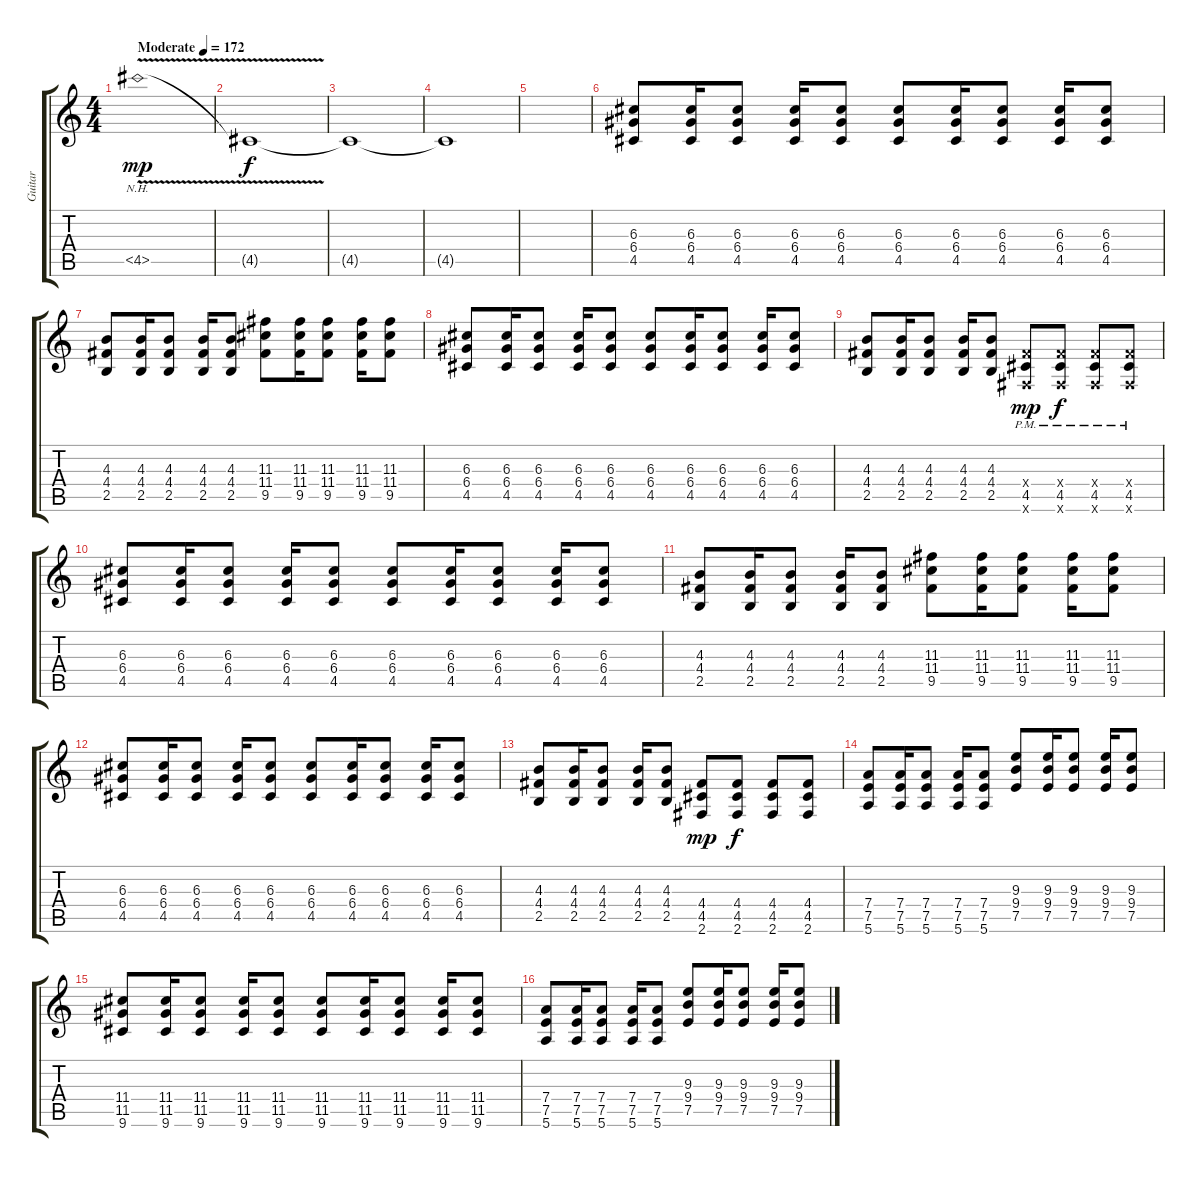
\track ("Guitar" "Guitar") {instrument distortionguitar}
\staff {score tabs}
\tuning (E4 B3 G3 D3 A2 E2) {hide}
\ts (4 4)
\tempo (172 "Moderate")
\clef g2
\ks c
4.5{nh v}.1{dy mp instrument distortionguitar} |
4.5{t}.1{dy f} |
4.5{t}.1 |
4.5{t}.1 |
|
(6.3 6.4 4.5).8 (6.3 6.4 4.5).16 (6.3 6.4 4.5).8 (6.3 6.4 4.5).16 (6.3 6.4 4.5).8 (6.3 6.4 4.5).8 (6.3 6.4 4.5).16 (6.3 6.4 4.5).8 (6.3 6.4 4.5).16 (6.3 6.4 4.5).8 |
(4.3 4.4 2.5).8 (4.3 4.4 2.5).16 (4.3 4.4 2.5).8 (4.3 4.4 2.5).16 (4.3 4.4 2.5).8 (11.3 11.4 9.5).8 (11.3 11.4 9.5).16 (11.3 11.4 9.5).8 (11.3 11.4 9.5).16 (11.3 11.4 9.5).8 |
(6.3 6.4 4.5).8 (6.3 6.4 4.5).16 (6.3 6.4 4.5).8 (6.3 6.4 4.5).16 (6.3 6.4 4.5).8 (6.3 6.4 4.5).8 (6.3 6.4 4.5).16 (6.3 6.4 4.5).8 (6.3 6.4 4.5).16 (6.3 6.4 4.5).8 |
(4.3 4.4 2.5).8 (4.3 4.4 2.5).16 (4.3 4.4 2.5).8 (4.3 4.4 2.5).16 (4.3 4.4 2.5).8 (4.4{pm x} 4.5{pm} 2.6{pm x}).8{dy mp} (4.4{pm x} 4.5{pm} 2.6{pm x}).8{dy f} (4.4{pm x} 4.5{pm} 2.6{pm x}).8 (4.4{pm x} 4.5{pm} 2.6{pm x}).8 |
(6.3 6.4 4.5).8 (6.3 6.4 4.5).16 (6.3 6.4 4.5).8 (6.3 6.4 4.5).16 (6.3 6.4 4.5).8 (6.3 6.4 4.5).8 (6.3 6.4 4.5).16 (6.3 6.4 4.5).8 (6.3 6.4 4.5).16 (6.3 6.4 4.5).8 |
(4.3 4.4 2.5).8 (4.3 4.4 2.5).16 (4.3 4.4 2.5).8 (4.3 4.4 2.5).16 (4.3 4.4 2.5).8 (11.3 11.4 9.5).8 (11.3 11.4 9.5).16 (11.3 11.4 9.5).8 (11.3 11.4 9.5).16 (11.3 11.4 9.5).8 |
(6.3 6.4 4.5).8 (6.3 6.4 4.5).16 (6.3 6.4 4.5).8 (6.3 6.4 4.5).16 (6.3 6.4 4.5).8 (6.3 6.4 4.5).8 (6.3 6.4 4.5).16 (6.3 6.4 4.5).8 (6.3 6.4 4.5).16 (6.3 6.4 4.5).8 |
(4.3 4.4 2.5).8 (4.3 4.4 2.5).16 (4.3 4.4 2.5).8 (4.3 4.4 2.5).16 (4.3 4.4 2.5).8 (4.4 4.5 2.6).8{dy mp} (4.4 4.5 2.6).8{dy f} (4.4 4.5 2.6).8 (4.4 4.5 2.6).8 |
(7.4 7.5 5.6).8 (7.4 7.5 5.6).16 (7.4 7.5 5.6).8 (7.4 7.5 5.6).16 (7.4 7.5 5.6).8 (9.3 9.4 7.5).8 (9.3 9.4 7.5).16 (9.3 9.4 7.5).8 (9.3 9.4 7.5).16 (9.3 9.4 7.5).8 |
(11.4 11.5 9.6).8 (11.4 11.5 9.6).16 (11.4 11.5 9.6).8 (11.4 11.5 9.6).16 (11.4 11.5 9.6).8 (11.4 11.5 9.6).8 (11.4 11.5 9.6).16 (11.4 11.5 9.6).8 (11.4 11.5 9.6).16 (11.4 11.5 9.6).8 |
(7.4 7.5 5.6).8 (7.4 7.5 5.6).16 (7.4 7.5 5.6).8 (7.4 7.5 5.6).16 (7.4 7.5 5.6).8 (9.3 9.4 7.5).8 (9.3 9.4 7.5).16 (9.3 9.4 7.5).8 (9.3 9.4 7.5).16 (9.3 9.4 7.5).8
